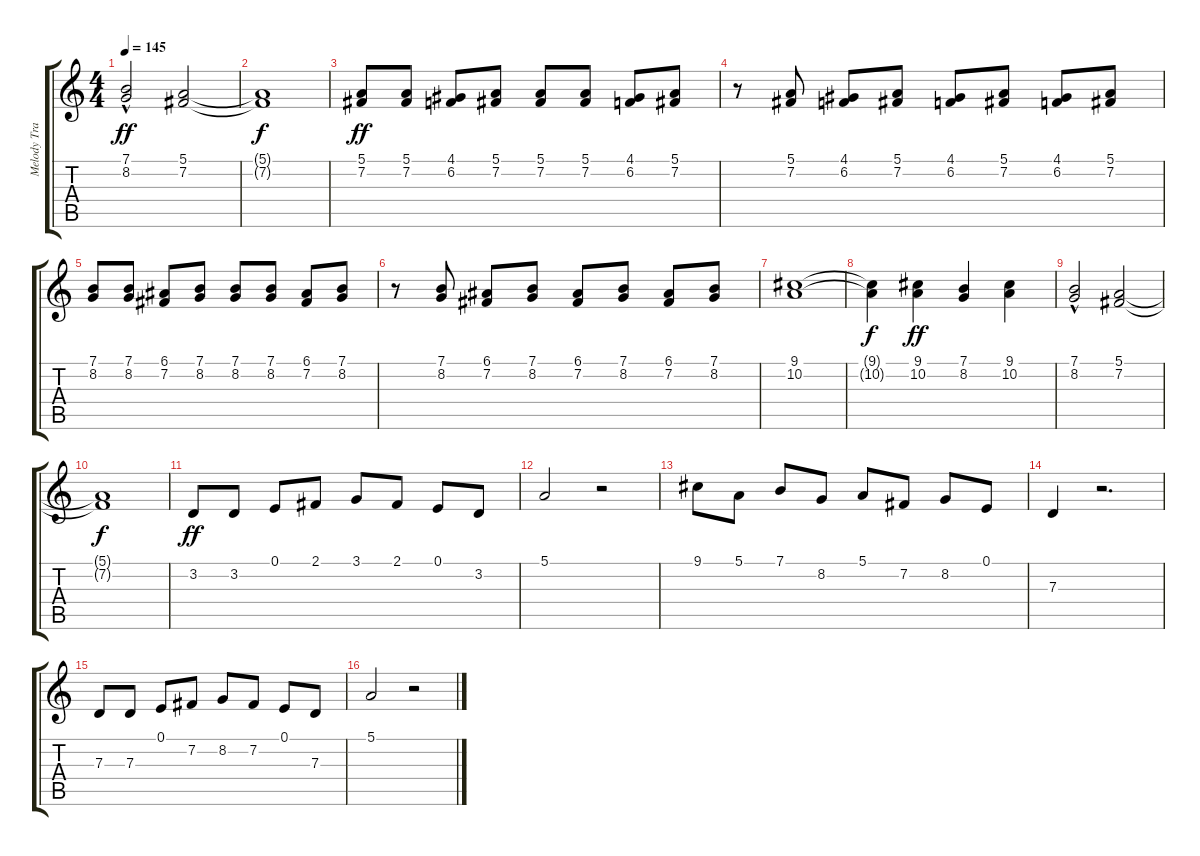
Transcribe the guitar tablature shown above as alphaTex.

\track ("Melody Track" "Melody Tra") {instrument lead2sawtooth}
\staff {score tabs}
\tuning (E4 B3 G3 D3 A2 E2) {hide}
\ts (4 4)
\tempo 145
\clef g2
\ks c
(7.1{hac} 8.2{hac}).2{dy ff} (5.1 7.2).2 |
(5.1{t} 7.2{t}).1{dy f} |
(5.1 7.2).8{dy ff} (5.1 7.2).8 (4.1 6.2).8 (5.1 7.2).8 (5.1 7.2).8 (5.1 7.2).8 (4.1 6.2).8 (5.1 7.2).8 |
r.8 (5.1 7.2).8 (4.1 6.2).8 (5.1 7.2).8 (4.1 6.2).8 (5.1 7.2).8 (4.1 6.2).8 (5.1 7.2).8 |
(7.1 8.2).8 (7.1 8.2).8 (6.1 7.2).8 (7.1 8.2).8 (7.1 8.2).8 (7.1 8.2).8 (6.1 7.2).8 (7.1 8.2).8 |
r.8 (7.1 8.2).8 (6.1 7.2).8 (7.1 8.2).8 (6.1 7.2).8 (7.1 8.2).8 (6.1 7.2).8 (7.1 8.2).8 |
(9.1 10.2).1 |
(9.1{t} 10.2{t}).4{dy f} (9.1 10.2).4{dy ff} (7.1 8.2).4 (9.1 10.2).4 |
(7.1{hac} 8.2{hac}).2 (5.1 7.2).2 |
(5.1{t} 7.2{t}).1{dy f} |
3.2.8{dy ff} 3.2.8 0.1.8 2.1.8 3.1.8 2.1.8 0.1.8 3.2.8 |
5.1.2 r.2 |
9.1.8 5.1.8 7.1.8 8.2.8 5.1.8 7.2.8 8.2.8 0.1.8 |
7.3.4 r.2{d} |
7.3.8 7.3.8 0.1.8 7.2.8 8.2.8 7.2.8 0.1.8 7.3.8 |
5.1.2 r.2
